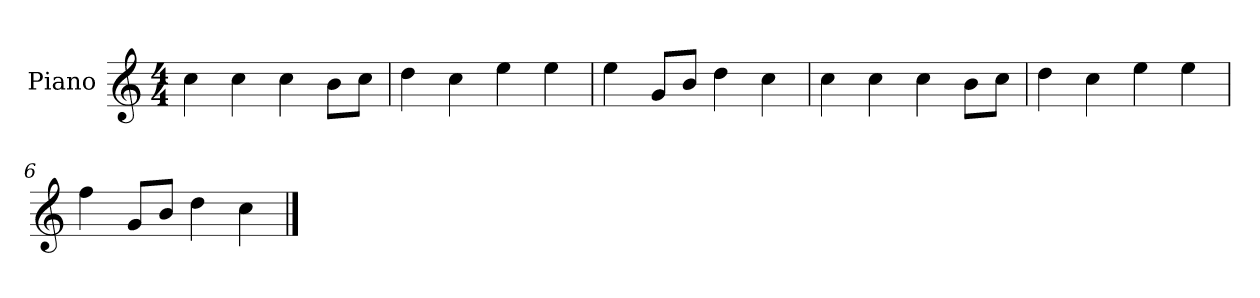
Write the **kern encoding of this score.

**kern
*part1
*staff1
*I"Piano
*I'P-no
*clefG2
*k[]
*M4/4
*MM90
=1
4cc\
4cc\
4cc\
8b\L
8cc\J
=2
4dd\
4cc\
4ee\
4ee\
=3
4ee\
8g/L
8b/J
4dd\
4cc\
=4
4cc\
4cc\
4cc\
8b\L
8cc\J
=5
4dd\
4cc\
4ee\
4ee\
=6
4ff\
8g/L
8b/J
4dd\
4cc\
==
*-
